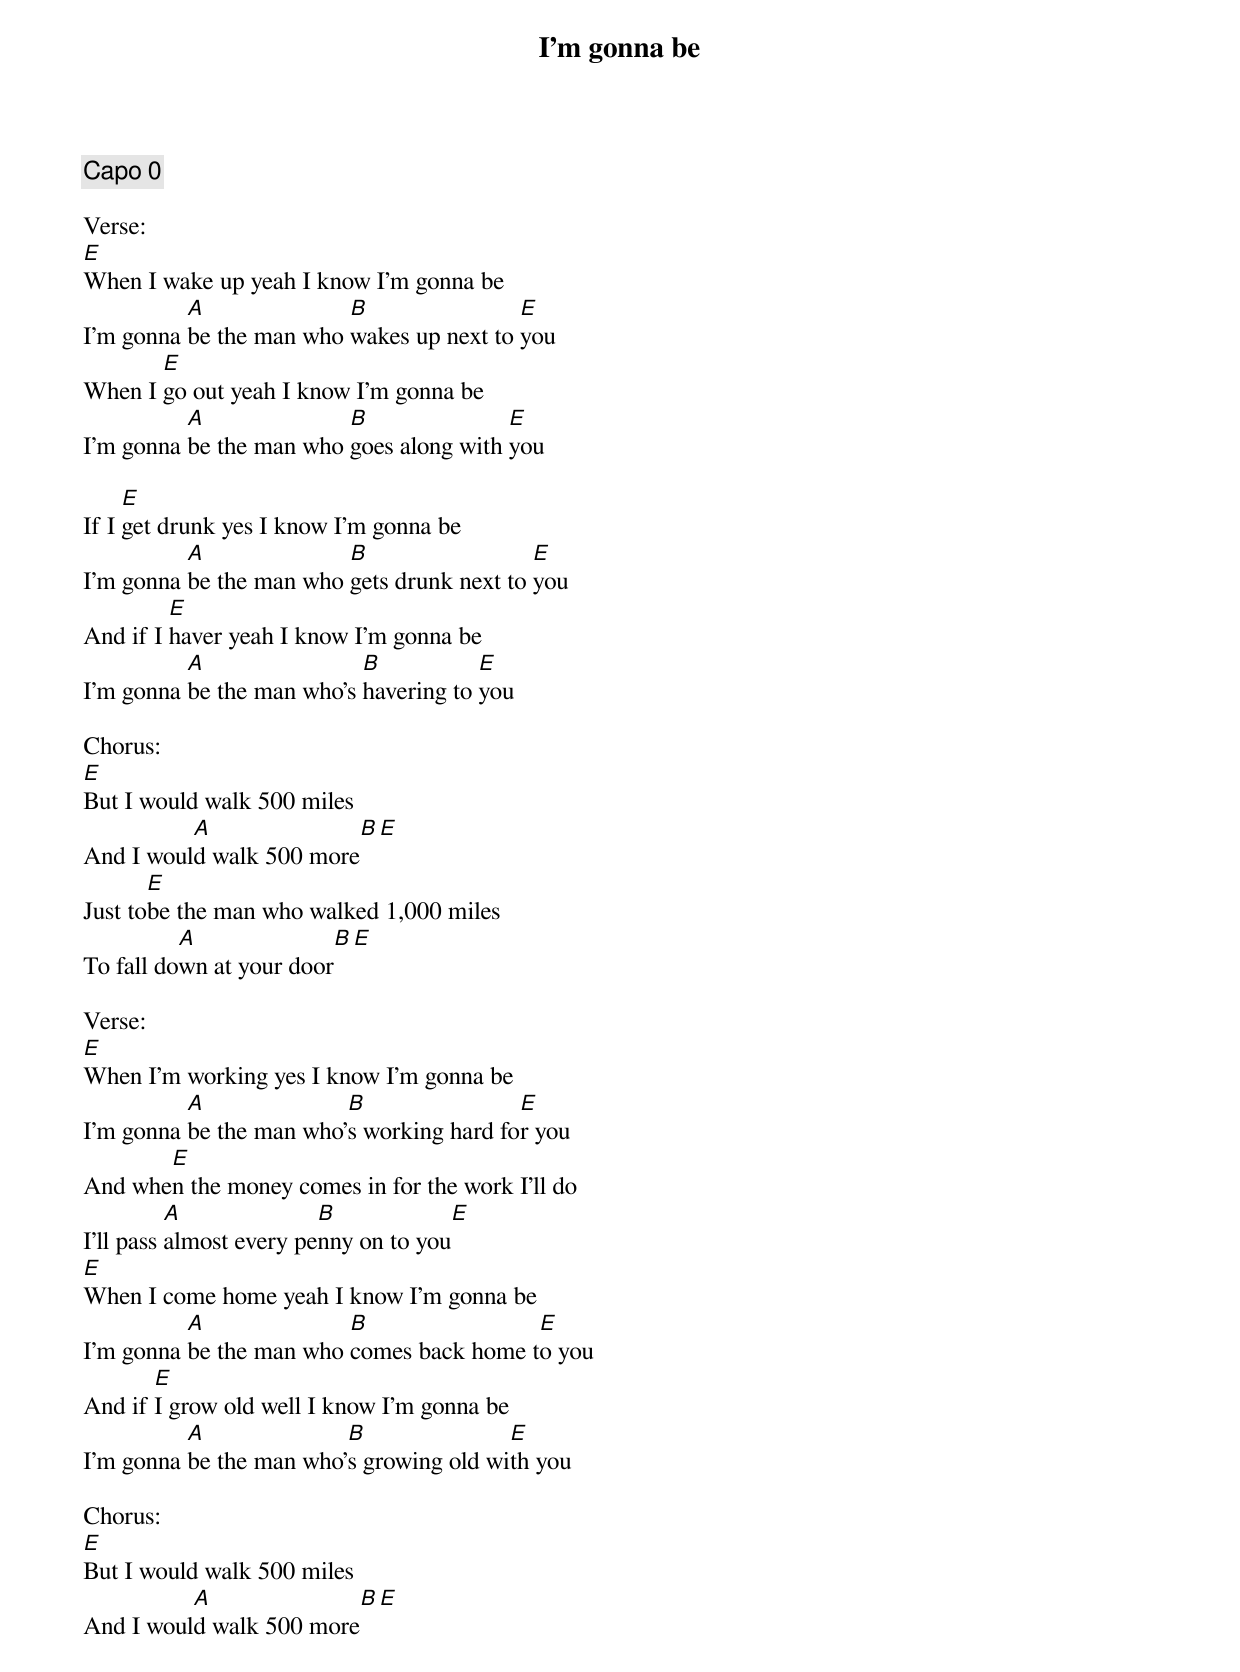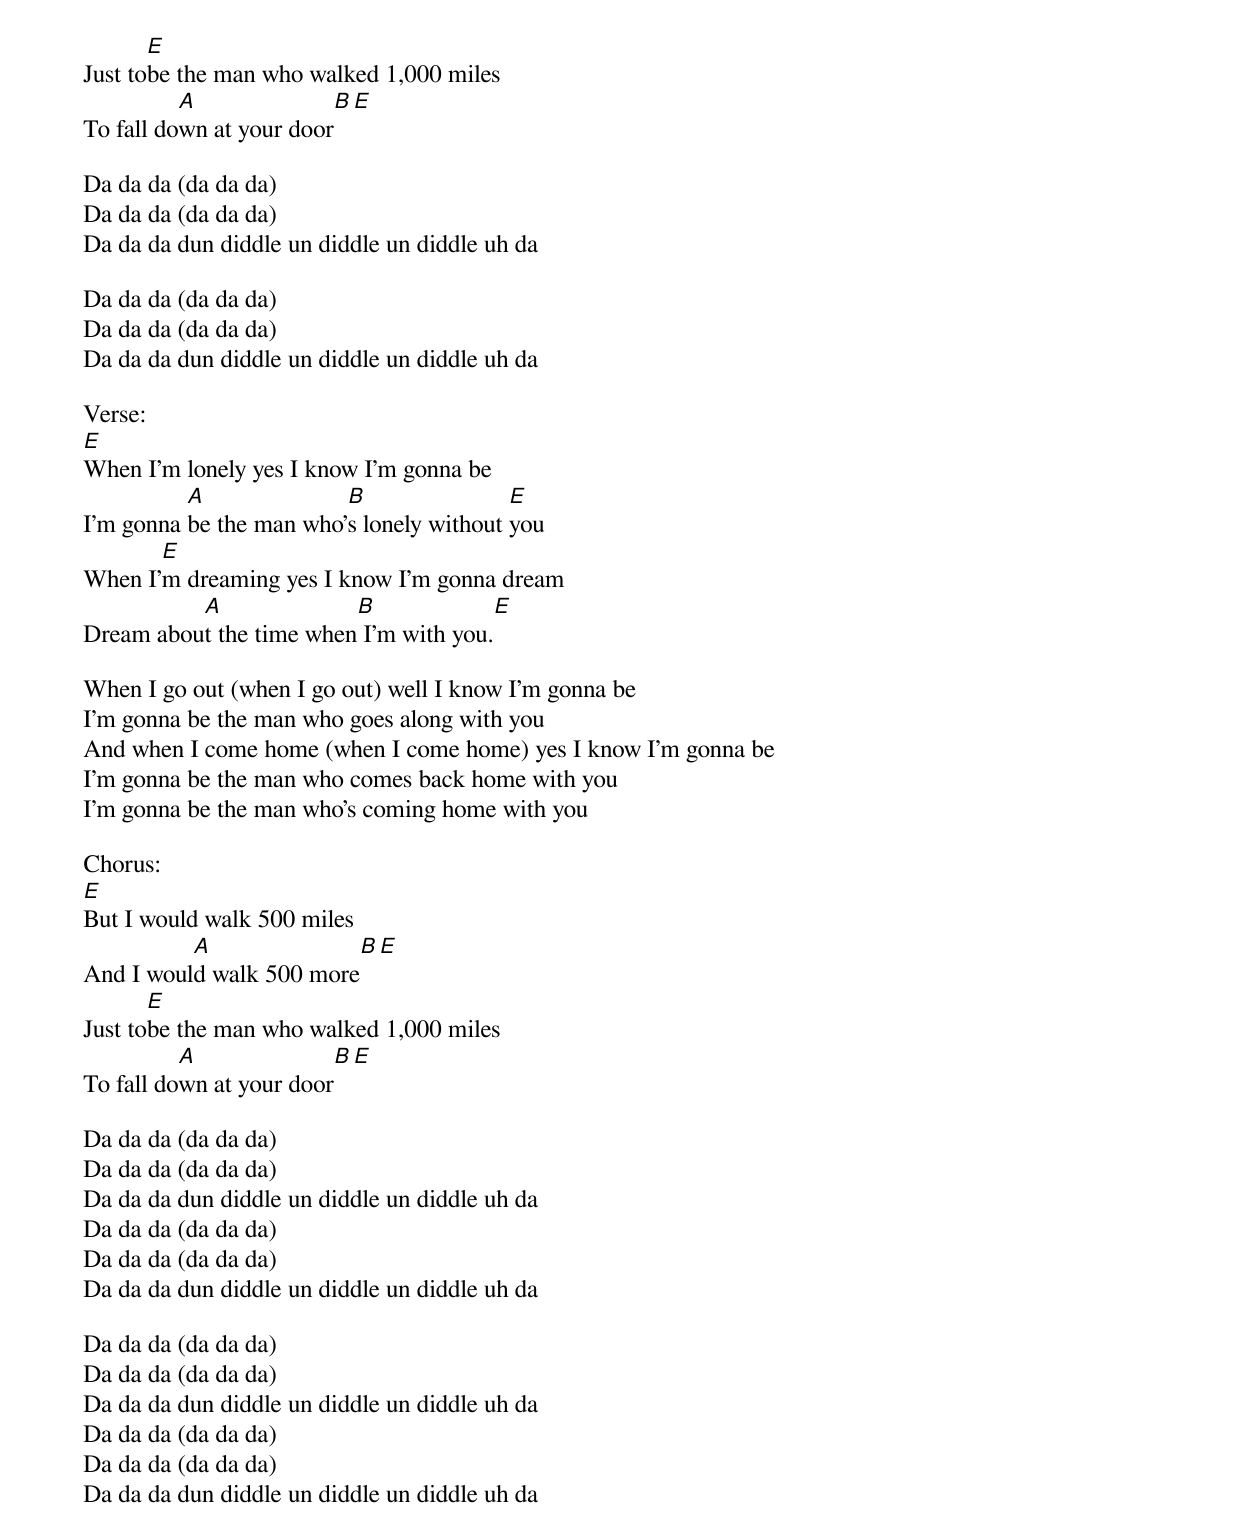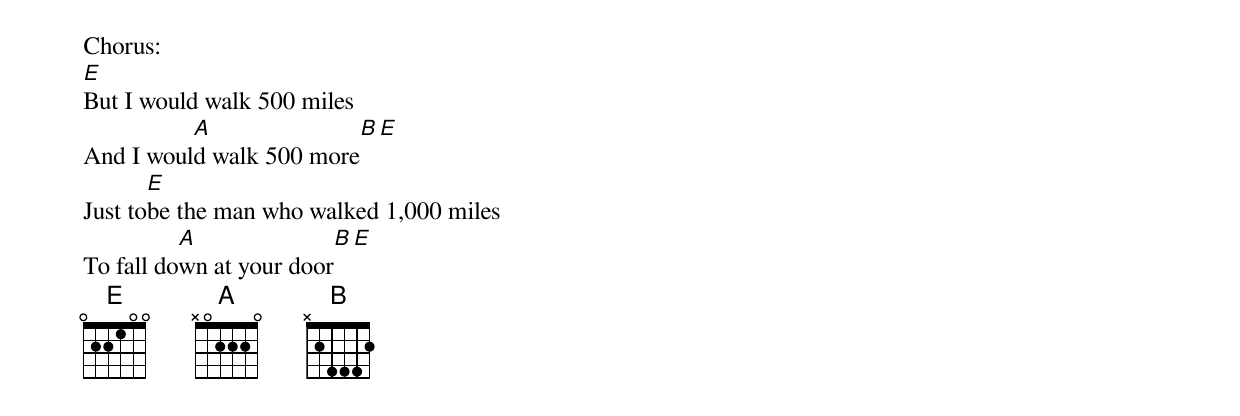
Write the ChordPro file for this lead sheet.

{title:I'm gonna be}
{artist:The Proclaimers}
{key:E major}
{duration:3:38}
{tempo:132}
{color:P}

{comment: Capo 0}

Verse:
[E]When I wake up yeah I know I'm gonna be
I'm gonna [A]be the man who [B]wakes up next to [E]you
When I [E]go out yeah I know I'm gonna be
I'm gonna [A]be the man who [B]goes along with [E]you

If I [E]get drunk yes I know I'm gonna be
I'm gonna [A]be the man who [B]gets drunk next to [E]you
And if I [E]haver yeah I know I'm gonna be
I'm gonna [A]be the man who's [B]havering to [E]you

Chorus:
[E]But I would walk 500 miles
And I woul[A]d walk 500 more[B][E]
Just to[E]be the man who walked 1,000 miles
To fall do[A]wn at your door[B][E]

Verse:
[E]When I'm working yes I know I'm gonna be
I'm gonna [A]be the man who'[B]s working hard fo[E]r you
And whe[E]n the money comes in for the work I'll do
I'll pass [A]almost every pe[B]nny on to you[E]
[E]When I come home yeah I know I'm gonna be
I'm gonna [A]be the man who [B]comes back home t[E]o you
And if [E]I grow old well I know I'm gonna be
I'm gonna [A]be the man who'[B]s growing old wi[E]th you

Chorus:
[E]But I would walk 500 miles
And I woul[A]d walk 500 more[B][E]
Just to[E]be the man who walked 1,000 miles
To fall do[A]wn at your door[B][E]

Da da da (da da da)
Da da da (da da da)
Da da da dun diddle un diddle un diddle uh da

Da da da (da da da)
Da da da (da da da)
Da da da dun diddle un diddle un diddle uh da

Verse:
[E]When I'm lonely yes I know I'm gonna be
I'm gonna [A]be the man who'[B]s lonely without [E]you
When I'[E]m dreaming yes I know I'm gonna dream
Dream abou[A]t the time when[B] I'm with you.[E]

When I go out (when I go out) well I know I'm gonna be
I'm gonna be the man who goes along with you
And when I come home (when I come home) yes I know I'm gonna be
I'm gonna be the man who comes back home with you
I'm gonna be the man who's coming home with you

Chorus:
[E]But I would walk 500 miles
And I woul[A]d walk 500 more[B][E]
Just to[E]be the man who walked 1,000 miles
To fall do[A]wn at your door[B][E]

Da da da (da da da)
Da da da (da da da)
Da da da dun diddle un diddle un diddle uh da
Da da da (da da da)
Da da da (da da da)
Da da da dun diddle un diddle un diddle uh da

Da da da (da da da)
Da da da (da da da)
Da da da dun diddle un diddle un diddle uh da
Da da da (da da da)
Da da da (da da da)
Da da da dun diddle un diddle un diddle uh da

Chorus:
[E]But I would walk 500 miles
And I woul[A]d walk 500 more[B][E]
Just to[E]be the man who walked 1,000 miles
To fall do[A]wn at your door[B][E]
